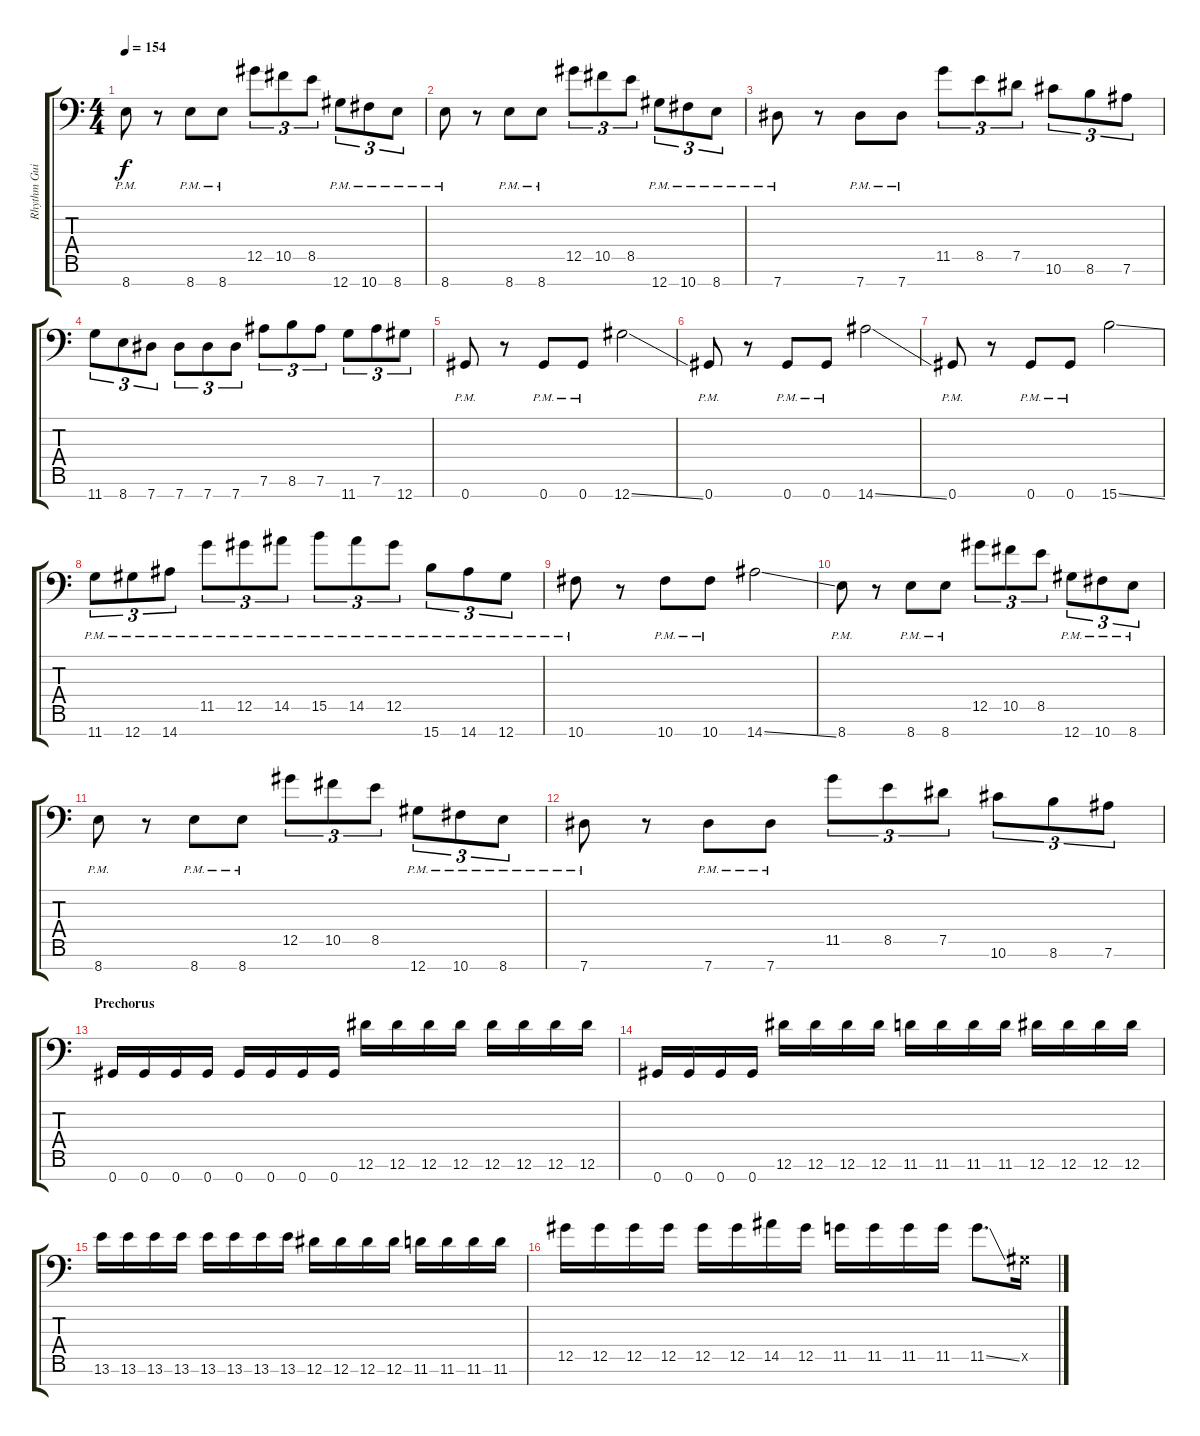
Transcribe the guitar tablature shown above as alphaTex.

\track ("Rhythm Guitar" "Rhythm Gui") {instrument distortionguitar}
\staff {score tabs}
\tuning (Eb4 Bb3 Gb3 Db3 Ab2 Eb2 Ab1) {hide}
\ts (4 4)
\tempo 154
\clef f4
\ks c
8.7{pm}.8{dy f} r.8 8.7{pm}.8 8.7{pm}.8 12.5.8{tu (3 2)} 10.5.8{tu (3 2)} 8.5.8{tu (3 2)} 12.7{pm}.8{tu (3 2)} 10.7{pm}.8{tu (3 2)} 8.7{pm}.8{tu (3 2)} |
8.7{pm}.8 r.8 8.7{pm}.8 8.7{pm}.8 12.5.8{tu (3 2)} 10.5.8{tu (3 2)} 8.5.8{tu (3 2)} 12.7{pm}.8{tu (3 2)} 10.7{pm}.8{tu (3 2)} 8.7{pm}.8{tu (3 2)} |
7.7{pm}.8 r.8 7.7{pm}.8 7.7{pm}.8 11.5.8{tu (3 2)} 8.5.8{tu (3 2)} 7.5.8{tu (3 2)} 10.6.8{tu (3 2)} 8.6.8{tu (3 2)} 7.6.8{tu (3 2)} |
11.7.8{tu (3 2)} 8.7.8{tu (3 2)} 7.7.8{tu (3 2)} 7.7.8{tu (3 2)} 7.7.8{tu (3 2)} 7.7.8{tu (3 2)} 7.6.8{tu (3 2)} 8.6.8{tu (3 2)} 7.6.8{tu (3 2)} 11.7.8{tu (3 2)} 7.6.8{tu (3 2)} 12.7.8{tu (3 2)} |
0.7{pm}.8 r.8 0.7{pm}.8 0.7{pm}.8 12.7{ss}.2 |
0.7{pm}.8 r.8 0.7{pm}.8 0.7{pm}.8 14.7{ss}.2 |
0.7{pm}.8 r.8 0.7{pm}.8 0.7{pm}.8 15.7{ss}.2 |
11.7{pm}.8{tu (3 2)} 12.7{pm}.8{tu (3 2)} 14.7{pm}.8{tu (3 2)} 11.5{pm}.8{tu (3 2)} 12.5{pm}.8{tu (3 2)} 14.5{pm}.8{tu (3 2)} 15.5{pm}.8{tu (3 2)} 14.5{pm}.8{tu (3 2)} 12.5{pm}.8{tu (3 2)} 15.7{pm}.8{tu (3 2)} 14.7{pm}.8{tu (3 2)} 12.7{pm}.8{tu (3 2)} |
10.7{pm}.8 r.8 10.7{pm}.8 10.7{pm}.8 14.7{ss}.2 |
8.7{pm}.8 r.8 8.7{pm}.8 8.7{pm}.8 12.5.8{tu (3 2)} 10.5.8{tu (3 2)} 8.5.8{tu (3 2)} 12.7{pm}.8{tu (3 2)} 10.7{pm}.8{tu (3 2)} 8.7{pm}.8{tu (3 2)} |
8.7{pm}.8 r.8 8.7{pm}.8 8.7{pm}.8 12.5.8{tu (3 2)} 10.5.8{tu (3 2)} 8.5.8{tu (3 2)} 12.7{pm}.8{tu (3 2)} 10.7{pm}.8{tu (3 2)} 8.7{pm}.8{tu (3 2)} |
7.7{pm}.8 r.8 7.7{pm}.8 7.7{pm}.8 11.5.8{tu (3 2)} 8.5.8{tu (3 2)} 7.5.8{tu (3 2)} 10.6.8{tu (3 2)} 8.6.8{tu (3 2)} 7.6.8{tu (3 2)} |
\section ("" "Prechorus")
0.7.16 0.7.16 0.7.16 0.7.16 0.7.16 0.7.16 0.7.16 0.7.16 12.6.16 12.6.16 12.6.16 12.6.16 12.6.16 12.6.16 12.6.16 12.6.16 |
0.7.16 0.7.16 0.7.16 0.7.16 12.6.16 12.6.16 12.6.16 12.6.16 11.6.16 11.6.16 11.6.16 11.6.16 12.6.16 12.6.16 12.6.16 12.6.16 |
13.6.16 13.6.16 13.6.16 13.6.16 13.6.16 13.6.16 13.6.16 13.6.16 12.6.16 12.6.16 12.6.16 12.6.16 11.6.16 11.6.16 11.6.16 11.6.16 |
12.5.16 12.5.16 12.5.16 12.5.16 12.5.16 12.5.16 14.5.16 12.5.16 11.5.16 11.5.16 11.5.16 11.5.16 11.5{ss}.8{d} 0.5{x}.16
